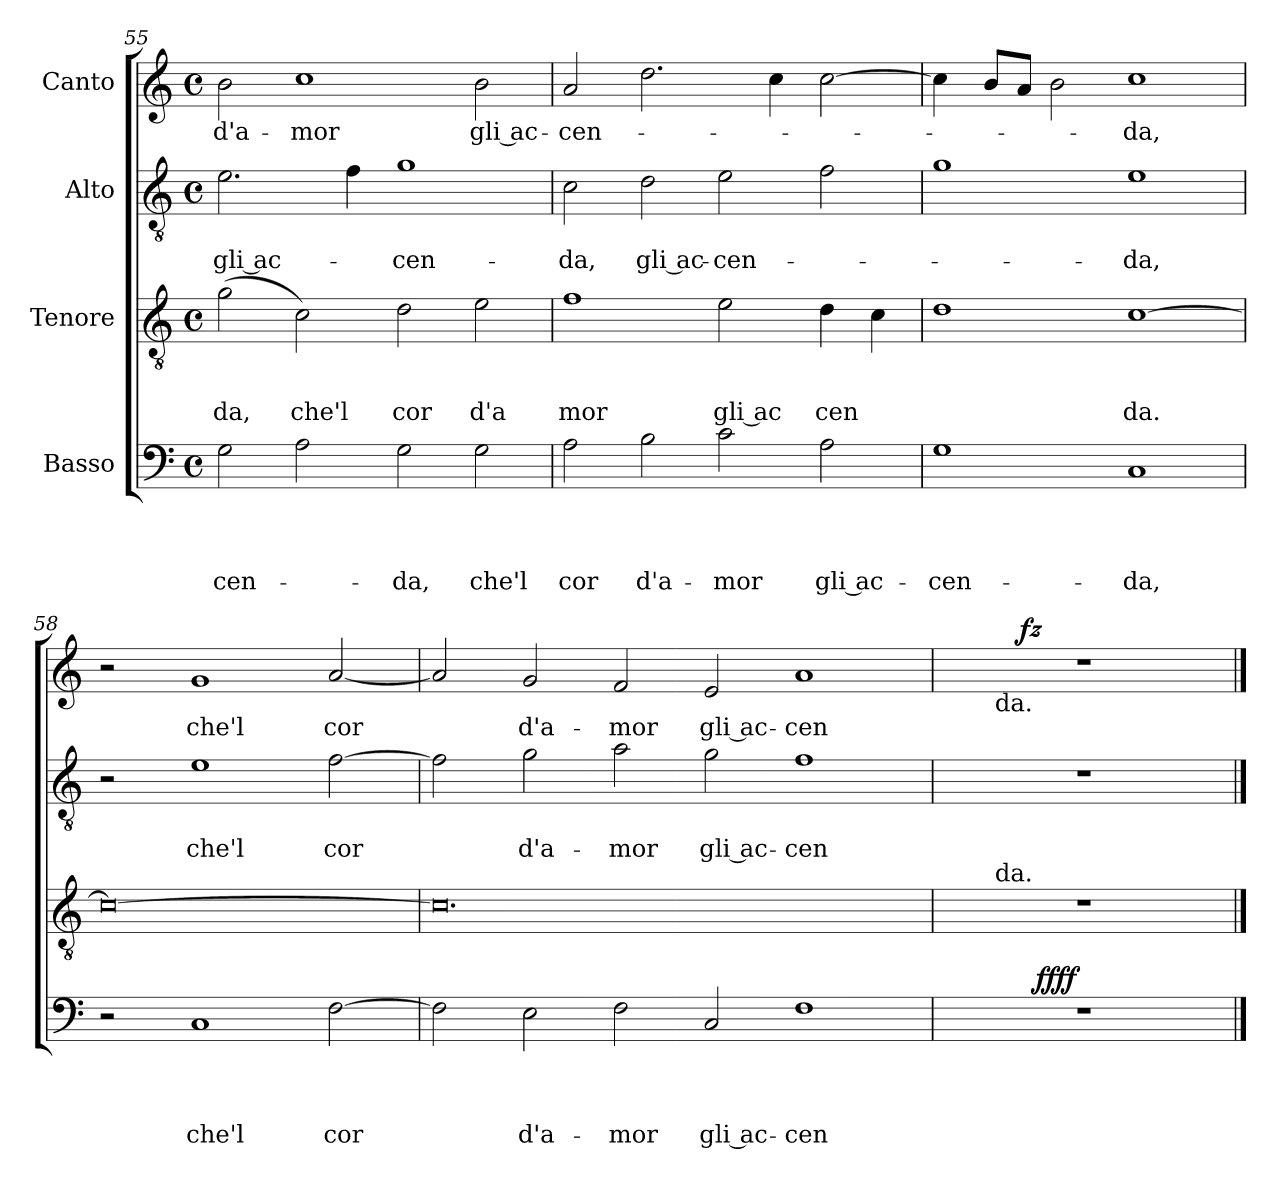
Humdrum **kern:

**kern	**text	**text	**text	**text	**dynam	**kern	**text	**text	**text	**kern	**text	**text	**kern	**text	**dynam
*part4	*part4	*part4	*part4	*part4	*part4	*part3	*part3	*part3	*part3	*part2	*part2	*part2	*part1	*part1	*part1
*staff4	*staff4	*staff4	*staff4	*staff4	*staff4	*staff3	*staff3	*staff3	*staff3	*staff2	*staff2	*staff2	*staff1	*staff1	*staff1
*I"Basso	*	*	*	*	*	*I"Tenore	*	*	*	*I"Alto	*	*	*I"Canto	*	*
!!LO:PB:g=z
*clefF4	*	*	*	*	*	*clefGv2	*	*	*	*clefGv2	*	*	*clefG2	*	*
*k[]	*	*	*	*	*	*k[]	*	*	*	*k[]	*	*	*k[]	*	*
*C:	*	*	*	*	*	*C:	*	*	*	*C:	*	*	*C:	*	*
*M4/4	*	*	*	*	*	*M4/4	*	*	*	*M4/4	*	*	*M4/4	*	*
*met(c)	*	*	*	*	*	*met(c)	*	*	*	*met(c)	*	*	*met(c)	*	*
=55	=55	=55	=55	=55	=55	=55	=55	=55	=55	=55	=55	=55	=55	=55	=55
!	!	!	!	!LO:LY:b	!	!	!	!	!LO:LY:b	!	!	!LO:LY:b	!	!LO:LY:b	!
2G\	.	.	.	-cen-	.	(>2g\	.	.	da,	2.e\	.	gli ac-	2b\	d'a-	.
!	!	!	!	!	!	!	!	!	!LO:LY:b	!	!	!	!	!LO:LY:b	!
2A\	.	.	.	.	.	2c\)	.	.	che'l	.	.	.	1cc	-mor	.
.	.	.	.	.	.	.	.	.	.	4f\	.	.	.	.	.
!	!	!	!	!LO:LY:b	!	!	!	!	!LO:LY:b	!	!	!LO:LY:b	!	!	!
2G\	.	.	.	-da,	.	2d\	.	.	cor	1g	.	-cen-	.	.	.
!	!	!	!	!LO:LY:b	!	!	!	!	!LO:LY:b	!	!	!	!	!LO:LY:b:rj	!
2G\	.	.	.	che'l	.	2e\	.	.	d'a	.	.	.	2b\	gli ac-	.
=56	=56	=56	=56	=56	=56	=56	=56	=56	=56	=56	=56	=56	=56	=56	=56
!	!	!	!	!LO:LY:b	!	!	!	!	!LO:LY:b	!	!	!LO:LY:b	!	!LO:LY:b	!
2A\	.	.	.	cor	.	1f	.	.	mor	2c\	.	-da,	2a/	-cen-	.
!	!	!	!	!LO:LY:b	!	!	!	!	!	!	!	!LO:LY:b:rj	!	!	!
2B\	.	.	.	d'a-	.	.	.	.	.	2d\	.	gli ac-	2.dd\	.	.
!	!	!	!	!LO:LY:b	!	!	!	!	!LO:LY:b:rj	!	!	!LO:LY:b	!	!	!
2c\	.	.	.	-mor	.	2e\	.	.	gli ac	2e\	.	-cen-	.	.	.
.	.	.	.	.	.	.	.	.	.	.	.	.	4cc\	.	.
!	!	!	!	!LO:LY:b:rj	!	!	!	!	!LO:LY:b	!	!	!	!	!	!
2A\	.	.	.	gli ac-	.	4d\	.	.	cen	2f\	.	.	[>2cc\	.	.
.	.	.	.	.	.	4c\	.	.	.	.	.	.	.	.	.
=57	=57	=57	=57	=57	=57	=57	=57	=57	=57	=57	=57	=57	=57	=57	=57
!	!	!	!	!LO:LY:b	!	!	!	!	!	!	!	!	!	!	!
1G	.	.	.	-cen-	.	1d	.	.	.	1g	.	.	4cc\]	.	.
.	.	.	.	.	.	.	.	.	.	.	.	.	8b/L	.	.
.	.	.	.	.	.	.	.	.	.	.	.	.	8a/J	.	.
.	.	.	.	.	.	.	.	.	.	.	.	.	2b\	.	.
!	!	!	!	!LO:LY:b	!	!	!	!	!LO:LY:b	!	!	!LO:LY:b	!	!LO:LY:b	!
1C	.	.	.	-da,	.	[>1c	.	.	da.	1e	.	-da,	1cc	-da,	.
=58	=58	=58	=58	=58	=58	=58	=58	=58	=58	=58	=58	=58	=58	=58	=58
2r	.	.	.	.	.	0c_	.	.	.	2r	.	.	2r	.	.
!	!	!	!	!LO:LY:b	!	!	!	!	!	!	!	!LO:LY:b	!	!LO:LY:b	!
1C	.	.	.	che'l	.	.	.	.	.	1e	.	che'l	1g	che'l	.
!	!	!	!	!LO:LY:b	!	!	!	!	!	!	!	!LO:LY:b	!	!LO:LY:b	!
[>2F\	.	.	.	cor	.	.	.	.	.	[>2f\	.	cor	[<2a/	cor	.
=59	=59	=59	=59	=59	=59	=59	=59	=59	=59	=59	=59	=59	=59	=59	=59
2F\]	.	.	.	.	.	0.c]	.	.	.	2f\]	.	.	2a</]	.	.
!	!	!	!	!LO:LY:b	!	!	!	!	!	!	!	!LO:LY:b	!	!LO:LY:b	!
2E\	.	.	.	d'a-	.	.	.	.	.	2g\	.	d'a-	2g/	d'a-	.
!	!	!	!	!LO:LY:b	!	!	!	!	!	!	!	!LO:LY:b	!	!LO:LY:b	!
2F\	.	.	.	-mor	.	.	.	.	.	2a\	.	-mor	2f/	-mor	.
!	!	!	!	!LO:LY:b:rj	!	!	!	!	!	!	!	!LO:LY:b:rj	!	!LO:LY:b:rj	!
2C/	.	.	.	gli ac-	.	.	.	.	.	2g\	.	gli ac-	2e/	gli ac-	.
!	!	!	!	!LO:LY:b	!	!	!	!	!	!	!	!LO:LY:b	!	!LO:LY:b	!
1F	.	.	.	-cen-	.	.	.	.	.	1f	.	-cen-	1a	-cen-	.
=60	=60	=60	=60	=60	=60	=60	=60	=60	=60	=60	=60	=60	=60	=60	=60
*^	*	*	*	*	*	*^	*	*	*	*	*	*	*^	*	*
*	*	*	*	*	*	*	*	*	*	*	*	*	*	*	*	*^	*	*
1r	4ryy	.	.	.	.	.	1r	8ryy	.	.	.	1r	.	.	1r	8..ryy	8ryy	.	.
.	.	.	.	.	.	.	.	32ryy	.	.	.	.	.	.	.	.	32ryy	.	.
!	!	!	!	!	!	!	!	!	!	!	!	!	!	!	!	!	!LO:TX:b:t=da.	!	!
!	!	!	!	!	!	!	!	!LO:TX:a:t=da.	!	!	!	!	!	!	!	!	!	!	!
.	.	.	.	.	.	.	.	2ryy	.	.	.	.	.	.	.	.	2ryy	.	.
!	!	!	!	!	!	!	!	!	!	!	!	!	!	!	!	!	!	!	!LO:DY:b
.	.	.	.	.	.	.	.	.	.	.	.	.	.	.	.	2ryy	.	.	fz
!	!	!	!	!	!	!LO:DY:b	!	!	!	!	!	!	!	!	!	!	!	!	!
.	2.ryy	.	.	.	.	ffff	.	.	.	.	.	.	.	.	.	.	.	.	.
.	.	.	.	.	.	.	.	4ryy	.	.	.	.	.	.	.	.	4ryy	.	.
.	.	.	.	.	.	.	.	.	.	.	.	.	.	.	.	4ryy	.	.	.
.	.	.	.	.	.	.	.	16.ryy	.	.	.	.	.	.	.	.	16.ryy	.	.
.	.	.	.	.	.	.	.	.	.	.	.	.	.	.	.	32ryy	.	.	.
*v	*v	*	*	*	*	*	*	*	*	*	*	*	*	*	*v	*v	*v	*	*
*	*	*	*	*	*	*v	*v	*	*	*	*	*	*	*	*	*
==	==	==	==	==	==	==	==	==	==	==	==	==	==	==	==
*-	*-	*-	*-	*-	*-	*-	*-	*-	*-	*-	*-	*-	*-	*-	*-
